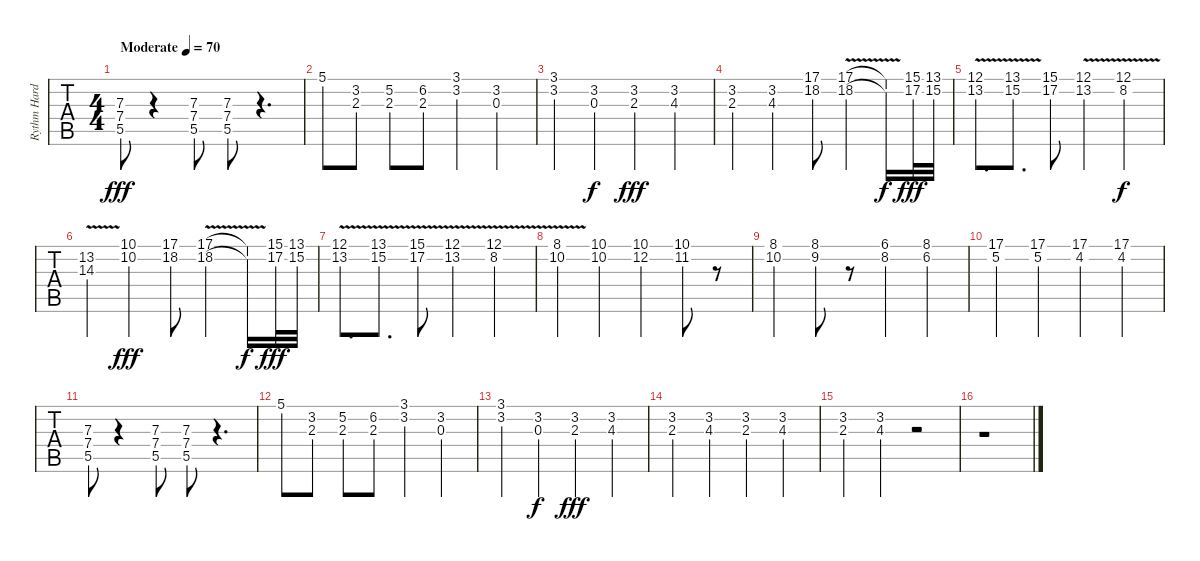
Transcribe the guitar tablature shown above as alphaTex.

\track ("Rythm Hard" "Rythm Hard") {instrument distortionguitar}
\staff {tabs}
\tuning (E4 B3 G3 D3 A2 E2) {hide}
\ts (4 4)
\tempo (70 "Moderate")
\clef g2
\ks c
(7.3 7.4 5.5).8{dy fff instrument distortionguitar} r.4 (7.3 7.4 5.5).8 (7.3 7.4 5.5).8 r.4{d} |
5.1.8 (3.2 2.3).8 (5.2 2.3).8 (6.2 2.3).8 (3.1 3.2).4 (3.2 0.3).4 |
(3.1 3.2).4 (3.2 0.3).4{dy f} (3.2 2.3).4{dy fff} (3.2 4.3).4 |
(3.2 2.3).4 (3.2 4.3).4 (17.1 18.2).8 (17.1{v} 18.2).4 (17.1{t} 18.2{t}).16{dy f} (15.1 17.2).32{dy fff} (13.1 15.2).32 |
(12.1{v} 13.2).8{d} (13.1{v} 15.2).8{d} (15.1 17.2).8 (12.1{v} 13.2).4 (12.1{v} 8.2).4{dy f} |
(13.2{v} 14.3).4 (10.1 10.2).4{dy fff} (17.1 18.2).8 (17.1{v} 18.2).4 (17.1{t} 18.2{t}).16{dy f} (15.1 17.2).32{dy fff} (13.1 15.2).32 |
(12.1{v} 13.2).8{d} (13.1{v} 15.2).8{d} (15.1{v} 17.2).8 (12.1{v} 13.2).4 (12.1{v} 8.2).4 |
(8.1 10.2{v}).4 (10.1 10.2).4 (10.1 12.2).4 (10.1 11.2).8 r.8 |
(8.1 10.2).4 (8.1 9.2).8 r.8 (6.1 8.2).4 (8.1 6.2).4 |
(17.1 5.2).4 (17.1 5.2).4 (17.1 4.2).4 (17.1 4.2).4 |
(7.3 7.4 5.5).8 r.4 (7.3 7.4 5.5).8 (7.3 7.4 5.5).8 r.4{d} |
5.1.8 (3.2 2.3).8 (5.2 2.3).8 (6.2 2.3).8 (3.1 3.2).4 (3.2 0.3).4 |
(3.1 3.2).4 (3.2 0.3).4{dy f} (3.2 2.3).4{dy fff} (3.2 4.3).4 |
(3.2 2.3).4 (3.2 4.3).4 (3.2 2.3).4 (3.2 4.3).4 |
(3.2 2.3).4 (3.2 4.3).4 r.2 |
r.1
